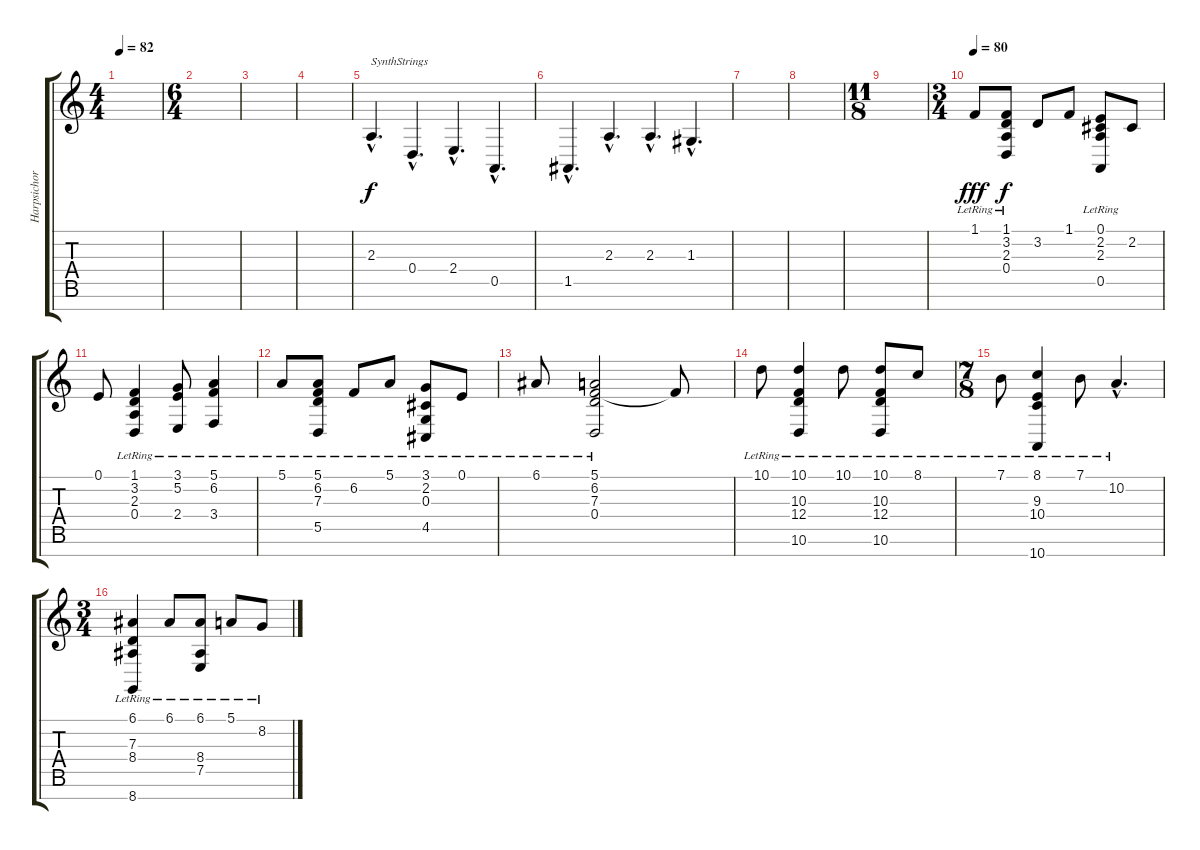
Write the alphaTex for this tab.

\track ("Harpsichord" "Harpsichor") {instrument harpsichord}
\staff {score tabs}
\tuning (E4 B3 G3 D3 A2 E2 B1) {hide}
\ts (4 4)
\tempo 82
\clef g2
\ks c
|
\ts (6 4)
|
|
|
2.3{hac}.4{d txt "SynthStrings" volume 10 instrument synthstrings2} 0.4{hac}.4{d} 2.4{hac}.4{d} 0.5{hac}.4{d} |
1.5{hac}.4{d} 2.3{hac}.4{d} 2.3{hac}.4{d} 1.3{hac}.4{d} |
|
|
\ts (11 8)
|
\ts (3 4)
\tempo 80
1.1{lr}.8{dy fff instrument harpsichord} (1.1{lr} 3.2 2.3{lr} 0.4{lr}).8{dy f} 3.2.8 1.1.8 (0.1{lr} 2.2 2.3{lr} 0.5{lr}).8 2.2.8 |
0.1.8 (1.1{lr} 3.2{lr} 2.3{lr} 0.4).4 (3.1{lr} 5.2{lr} 2.4{lr}).8 (5.1{lr} 6.2{lr} 3.4{lr}).4 |
5.1{lr}.8 (5.1{lr} 6.2{lr} 7.3{lr} 5.5{lr}).8 6.2{lr}.8 5.1{lr}.8 (3.1{lr} 2.2{lr} 0.3{lr} 4.5{lr}).8 0.1{lr}.8 |
6.1{lr}.8 (5.1{lr} 6.2{lr} 7.3{lr} 0.4{lr}).2 6.2{t}.8 |
10.1{lr}.8 (10.1{lr} 10.3{lr} 12.4{lr} 10.6{lr}).4 10.1{lr}.8 (10.1{lr} 10.3{lr} 12.4{lr} 10.6{lr}).8 8.1{lr}.8 |
\ts (7 8)
7.1{lr}.8 (8.1{lr} 9.3{lr} 10.4{lr} 10.7{lr}).4 7.1{lr}.8 10.2{hac lr}.4{d} |
\ts (3 4)
(6.1{lr} 7.3{lr} 8.4{lr} 8.7{lr}).4 6.1{lr}.8 (6.1{lr} 8.4{lr} 7.5{lr}).8 5.1{lr}.8 8.2{lr}.8
